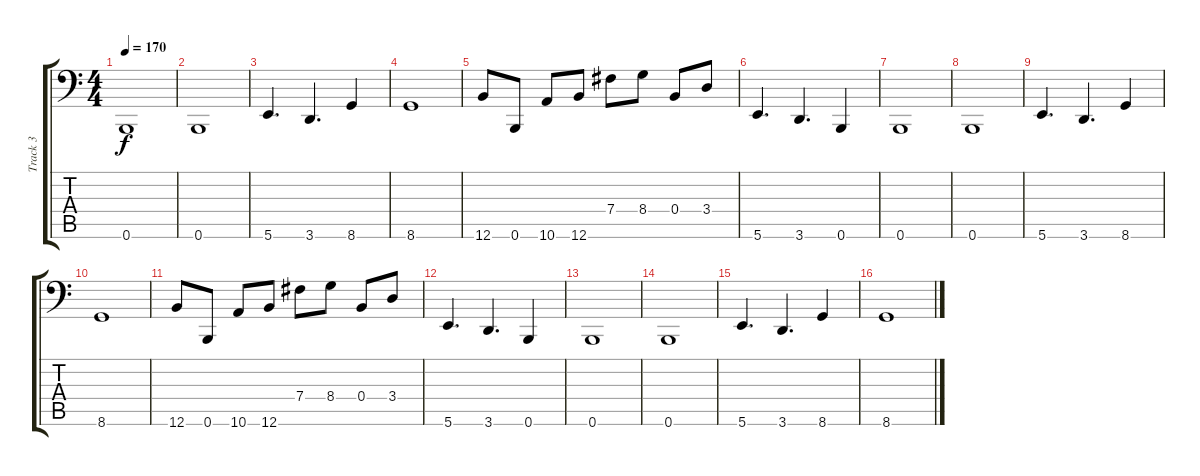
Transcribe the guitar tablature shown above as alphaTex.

\track ("Track 3" "Track 3") {instrument electricbassfinger}
\staff {score tabs}
\tuning (Db3 Ab2 E2 B1 Gb1 B0) {hide}
\ts (4 4)
\tempo 170
\clef f4
\ks c
0.6.1{dy f} |
0.6.1 |
5.6.4{d beam merge} 3.6.4{d beam merge} 8.6.4 |
8.6.1 |
12.6.8 0.6.8 10.6.8{beam merge} 12.6.8 7.4.8 8.4.8 0.4.8{beam merge} 3.4.8 |
5.6.4{d beam merge} 3.6.4{d beam merge} 0.6.4 |
0.6.1 |
0.6.1 |
5.6.4{d beam merge} 3.6.4{d beam merge} 8.6.4 |
8.6.1 |
12.6.8 0.6.8 10.6.8{beam merge} 12.6.8 7.4.8 8.4.8 0.4.8{beam merge} 3.4.8 |
5.6.4{d beam merge} 3.6.4{d beam merge} 0.6.4 |
0.6.1 |
0.6.1 |
5.6.4{d beam merge} 3.6.4{d beam merge} 8.6.4 |
8.6.1
